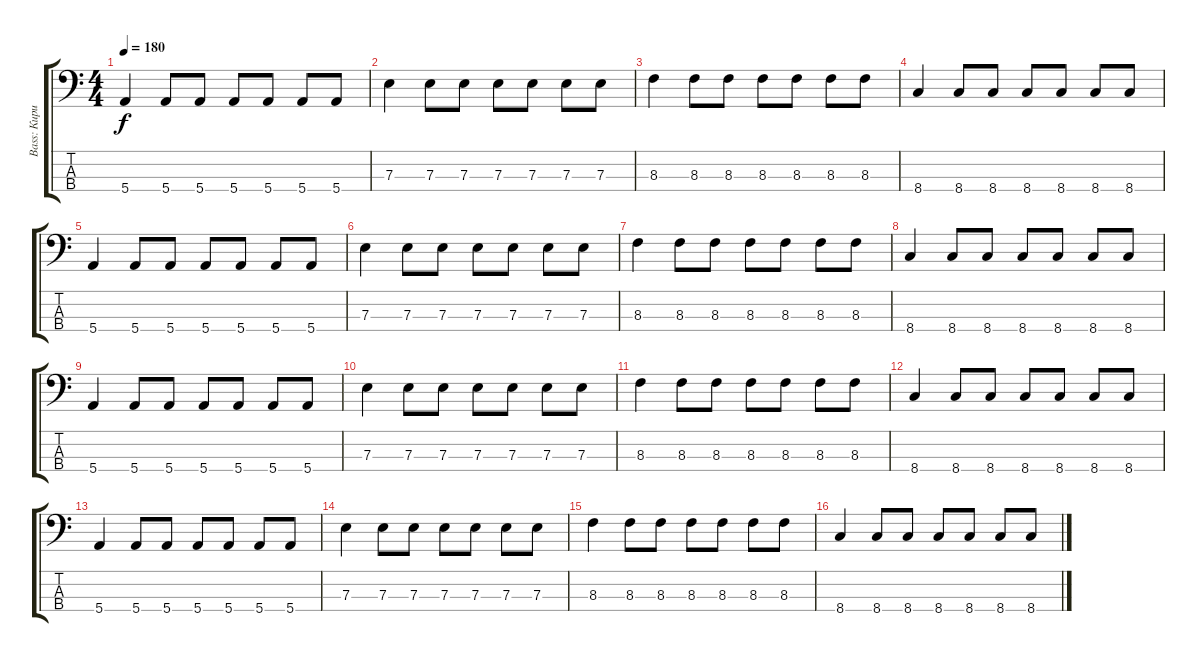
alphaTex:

\track ("Bass: Кирилл" "Bass: Кири") {instrument electricbasspick}
\staff {score tabs}
\tuning (G2 D2 A1 E1) {hide}
\ts (4 4)
\tempo 180
\clef f4
\ks c
5.4.4{dy f} 5.4.8 5.4.8 5.4.8 5.4.8 5.4.8 5.4.8 |
7.3.4 7.3.8 7.3.8 7.3.8 7.3.8 7.3.8 7.3.8 |
8.3.4 8.3.8 8.3.8 8.3.8 8.3.8 8.3.8 8.3.8 |
8.4.4 8.4.8 8.4.8 8.4.8 8.4.8 8.4.8 8.4.8 |
5.4.4 5.4.8 5.4.8 5.4.8 5.4.8 5.4.8 5.4.8 |
7.3.4 7.3.8 7.3.8 7.3.8 7.3.8 7.3.8 7.3.8 |
8.3.4 8.3.8 8.3.8 8.3.8 8.3.8 8.3.8 8.3.8 |
8.4.4 8.4.8 8.4.8 8.4.8 8.4.8 8.4.8 8.4.8 |
5.4.4 5.4.8 5.4.8 5.4.8 5.4.8 5.4.8 5.4.8 |
7.3.4 7.3.8 7.3.8 7.3.8 7.3.8 7.3.8 7.3.8 |
8.3.4 8.3.8 8.3.8 8.3.8 8.3.8 8.3.8 8.3.8 |
8.4.4 8.4.8 8.4.8 8.4.8 8.4.8 8.4.8 8.4.8 |
5.4.4 5.4.8 5.4.8 5.4.8 5.4.8 5.4.8 5.4.8 |
7.3.4 7.3.8 7.3.8 7.3.8 7.3.8 7.3.8 7.3.8 |
8.3.4 8.3.8 8.3.8 8.3.8 8.3.8 8.3.8 8.3.8 |
8.4.4 8.4.8 8.4.8 8.4.8 8.4.8 8.4.8 8.4.8
